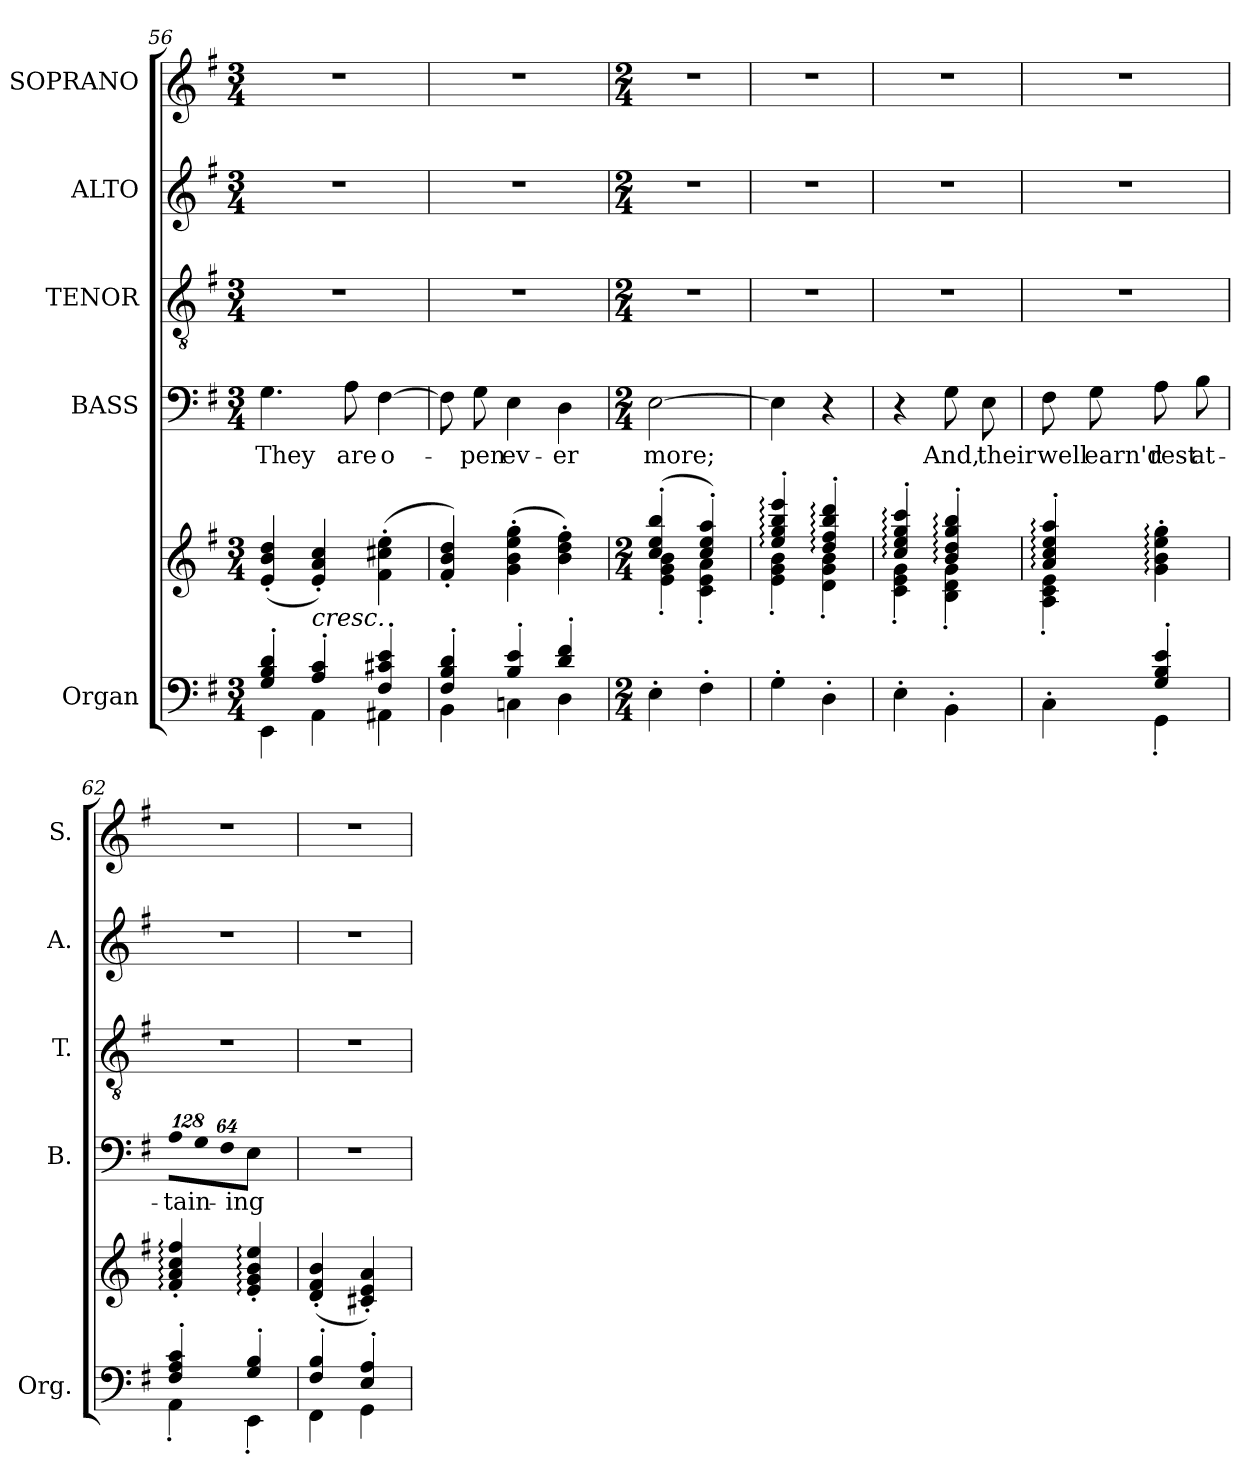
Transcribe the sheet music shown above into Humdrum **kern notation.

**kern	**kern	**kern	**text	**kern	**kern	**kern
*part5	*part5	*part4	*part4	*part3	*part2	*part1
*staff6	*staff5	*staff4	*staff4	*staff3	*staff2	*staff1
*I"Organ	*	*I"BASS	*	*I"TENOR	*I"ALTO	*I"SOPRANO
*I'Org.	*	*I'B.	*	*I'T.	*I'A.	*I'S.
*clefF4	*clefG2	*clefF4	*	*clefGv2	*clefG2	*clefG2
*	*	*	*	*ITrd7c12	*	*
*k[f#]	*k[f#]	*k[f#]	*	*k[f#]	*k[f#]	*k[f#]
*G:	*G:	*G:	*	*G:	*G:	*G:
*M3/4	*M3/4	*M3/4	*	*M3/4	*M3/4	*M3/4
=56	=56	=56	=56	=56	=56	=56
*^	*	*	*	*	*	*
!	!	!	!	!LO:LY:b:color=#000000	!LO:N:vis=1	!LO:N:vis=1	!LO:N:vis=1
4Gi/' 4Bi' 4di'	4EEi\	(4ei/' 4bi' 4ddi'	4.Gi\	They	2.r	2.r	2.r
!LO:TX:a:i:t=cresc.	!	!	!	!	!	!	!
4Ai/' 4ci'	4AAi\	4ei/' 4ai' 4cci')	.	.	.	.	.
!	!	!	!	!LO:LY:b:color=#000000	!	!	!
.	.	.	8Ai\	are	.	.	.
!	!	!	!	!LO:LY:b:color=#000000	!	!	!
4F#i/' 4c#Xi' 4ei'	4AA#Xi\	(4f#i\' 4cc#Xi' 4eei'	[4F#i\	o-	.	.	.
!!LO:PB:g=z
=57	=57	=57	=57	=57	=57	=57	=57
!	!	!	!	!	!LO:N:vis=1	!LO:N:vis=1	!LO:N:vis=1
4F#i/' 4Bi' 4di'	4BBi\	4f#i/' 4bi' 4ddi')	8F#i\]	.	2.r	2.r	2.r
!	!	!	!	!LO:LY:b:color=#000000	!	!	!
.	.	.	8Gi\	-pen	.	.	.
!	!	!	!	!LO:LY:b:color=#000000	!	!	!
4Bi/' 4ei'	4Cni\	(4gi\' 4bi' 4eei' 4ggi'	4Ei\	ev-	.	.	.
!	!	!	!	!LO:LY:b:color=#000000	!	!	!
4di/' 4f#i'	4Di\	4bi\' 4ddi' 4ff#i')	4Di\	-er	.	.	.
*v	*v	*	*	*	*	*	*
=58	=58	=58	=58	=58	=58	=58
*M2/4	*M2/4	*M2/4	*	*M2/4	*M2/4	*M2/4
*	*^	*	*	*	*	*
*^	*	*	*	*	*	*	*
!	!	!	!	!	!LO:LY:b:color=#000000	!LO:N:vis=1	!LO:N:vis=1	!LO:N:vis=1
*v	*v	*	*	*	*	*	*	*
4E'i\	(4cci/' 4eei' 4bbi'	4ei\' 4gi' 4bi'	[2Ei\	more;	2r	2r	2r
4F#'i\	4cci/' 4eei' 4aai')	4ci\' 4ei' 4ai'	.	.	.	.	.
=59	=59	=59	=59	=59	=59	=59	=59
!	!	!	!	!	!LO:N:vis=1	!LO:N:vis=1	!LO:N:vis=1
4G'i\	4eei/:' 4ggi:' 4bbi:' 4eeei:'	4ei\' 4gi' 4bi'	4Ei\]	.	2r	2r	2r
4D'i\	4ddi/:' 4ff#i:' 4bbi:' 4dddi:'	4di\' 4gi' 4bi'	4r	.	.	.	.
=60	=60	=60	=60	=60	=60	=60	=60
!	!	!	!	!	!LO:N:vis=1	!LO:N:vis=1	!LO:N:vis=1
4E'i\	4cci/:' 4eei:' 4ggi:' 4ccci:'	4ci\' 4ei' 4gi'	4r	.	2r	2r	2r
!	!	!	!	!LO:LY:b:color=#000000	!	!	!
4BB'i\	4bi/:' 4ddi:' 4ggi:' 4bbi:'	4Bi\' 4di' 4gi'	8Gi\	And,	.	.	.
!	!	!	!	!LO:LY:b:color=#000000	!	!	!
.	.	.	8Ei\	their	.	.	.
=61	=61	=61	=61	=61	=61	=61	=61
*^	*	*	*	*	*	*	*
!	!	!	!	!	!LO:LY:b:color=#000000	!LO:N:vis=1	!LO:N:vis=1	!LO:N:vis=1
4ryy	4C'i\	4ai/:' 4cci:' 4eei:' 4aai:'	4Ai\' 4ci' 4ei'	8F#i\	well	2r	2r	2r
!	!	!	!	!	!LO:LY:b:color=#000000	!	!	!
.	.	.	.	8Gi\	earn'd	.	.	.
!	!	!	!	!	!LO:LY:b:color=#000000	!	!	!
4Gi/' 4Bi' 4ei'	4GG'i\	4gi\:' 4bi:' 4eei:' 4ggi:'	4ryy	8Ai\	rest	.	.	.
!	!	!	!	!	!LO:LY:b:color=#000000	!	!	!
.	.	.	.	8Bi\	at-	.	.	.
*	*	*v	*v	*	*	*	*	*
=62	=62	=62	=62	=62	=62	=62	=62
*	*	*	*Xbrackettup	*	*	*	*
!	!	!	!LO:N:vis=8	!	!	!	!
!	!	!	!	!LO:LY:b:color=#000000	!LO:N:vis=1	!LO:N:vis=1	!LO:N:vis=1
4F#i/' 4Ai' 4ci'	4AA'i\	4f#i/:' 4ai:' 4cci:' 4ff#i:'	1024%85Ai\L	-tain-	2r	2r	2r
!	!	!	!LO:N:vis=8	!	!	!	!
.	.	.	1024%85Gi\	.	.	.	.
!	!	!	!LO:N:vis=8	!	!	!	!
.	.	.	512%43F#i\J	.	.	.	.
!	!	!	!	!LO:LY:b:color=#000000	!	!	!
4Gi/' 4Bi'	4EE'i\	4ei/:' 4gi:' 4bi:' 4eei:'	4Ei\	-ing	.	.	.
=63	=63	=63	=63	=63	=63	=63	=63
!	!	!	!LO:N:vis=1	!	!LO:N:vis=1	!LO:N:vis=1	!LO:N:vis=1
4F#i/' 4Bi'	4FF#i\	(4di/' 4f#i' 4bi'	2r	.	2r	2r	2r
4Ei/' 4Ai'	4GGi\	4c#Xi/' 4ei' 4ai')	.	.	.	.	.
*v	*v	*	*	*	*	*	*
=	=	=	=	=	=	=
*-	*-	*-	*-	*-	*-	*-
